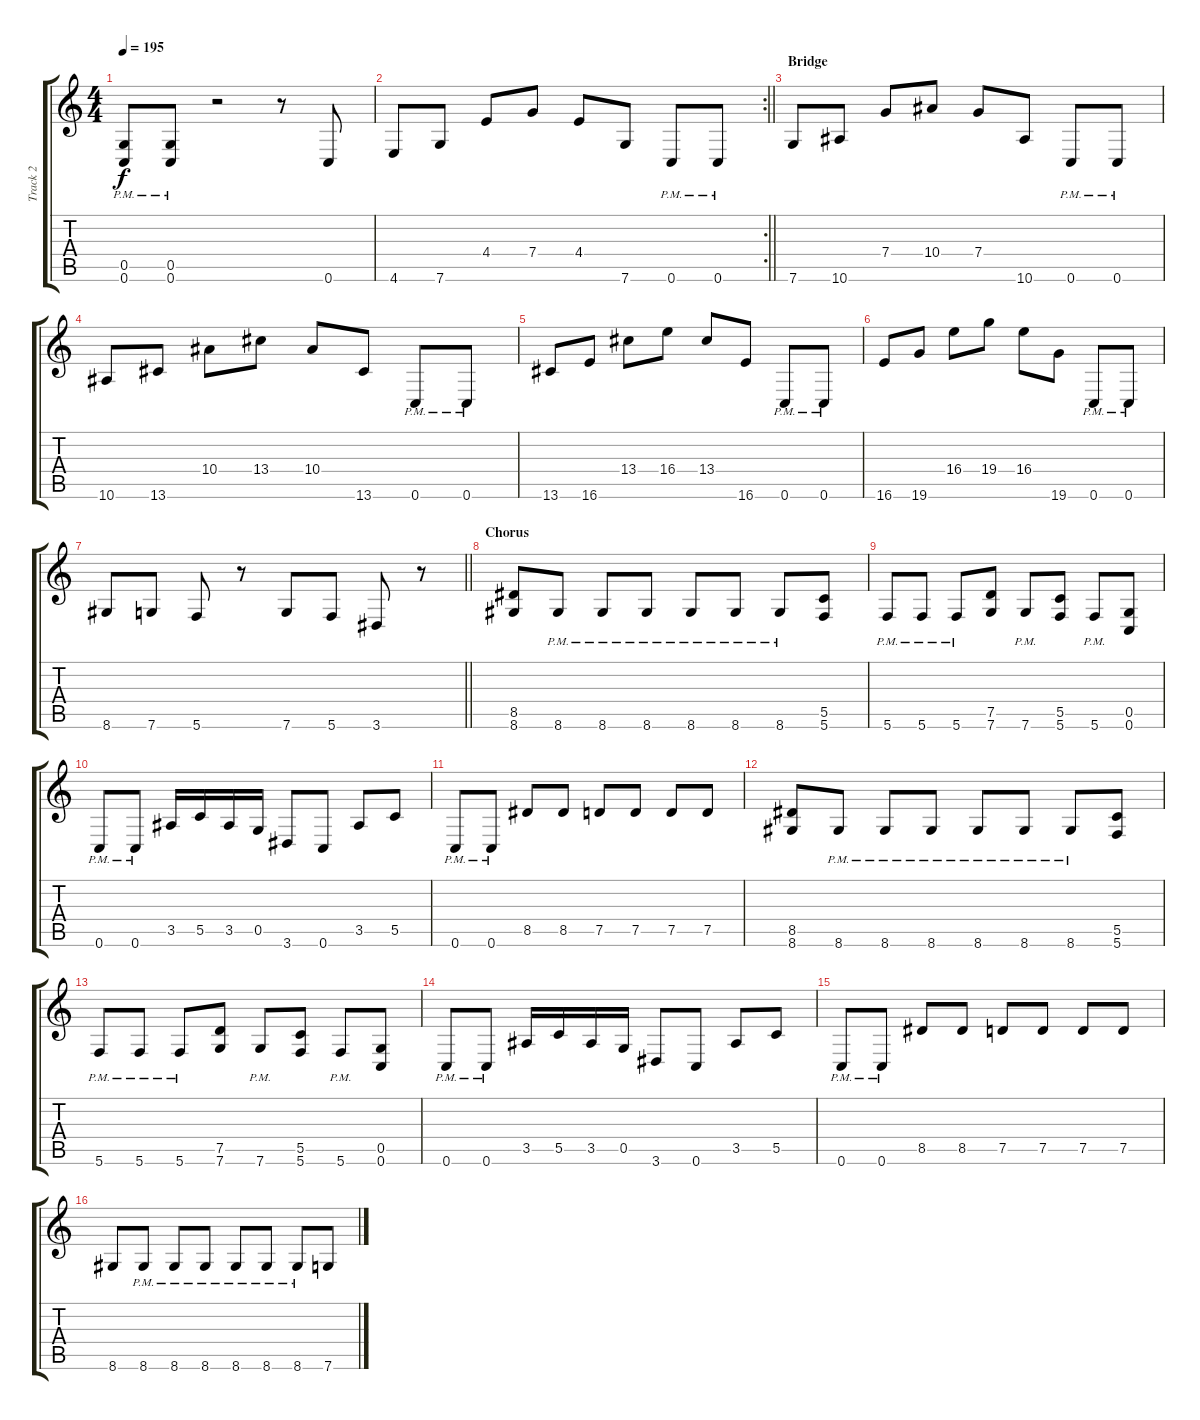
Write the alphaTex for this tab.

\track ("Track 2" "Track 2") {instrument distortionguitar}
\staff {score tabs}
\tuning (D4 A3 F3 C3 G2 C2) {hide}
\ts (4 4)
\tempo 195
\clef g2
\ks c
(0.5{pm} 0.6{pm}).8{dy f} (0.5{pm} 0.6{pm}).8 r.2 r.8 0.6.8 |
\rc 2
\barLineRight lightlight
4.6.8 7.6.8 4.4.8 7.4.8 4.4.8 7.6.8 0.6{pm}.8 0.6{pm}.8 |
\section ("" "Bridge")
7.6.8 10.6.8 7.4.8 10.4.8 7.4.8 10.6.8 0.6{pm}.8 0.6{pm}.8 |
10.6.8 13.6.8 10.4.8 13.4.8 10.4.8 13.6.8 0.6{pm}.8 0.6{pm}.8 |
13.6.8 16.6.8 13.4.8 16.4.8 13.4.8 16.6.8 0.6{pm}.8 0.6{pm}.8 |
16.6.8 19.6.8 16.4.8 19.4.8 16.4.8 19.6.8 0.6{pm}.8 0.6{pm}.8 |
\barLineRight lightlight
8.6.8 7.6.8 5.6.8 r.8 7.6.8 5.6.8 3.6.8 r.8 |
\section ("" "Chorus")
(8.5 8.6).8 8.6{pm}.8 8.6{pm}.8 8.6{pm}.8 8.6{pm}.8 8.6{pm}.8 8.6{pm}.8 (5.5 5.6).8 |
5.6{pm}.8 5.6{pm}.8 5.6{pm}.8 (7.5 7.6).8 7.6{pm}.8 (5.5 5.6).8 5.6{pm}.8 (0.5 0.6).8 |
0.6{pm}.8 0.6{pm}.8 3.5.16 5.5.16 3.5.16 0.5.16 3.6.8 0.6.8 3.5.8 5.5.8 |
0.6{pm}.8 0.6{pm}.8 8.5.8 8.5.8 7.5.8 7.5.8 7.5.8 7.5.8 |
(8.5 8.6).8 8.6{pm}.8 8.6{pm}.8 8.6{pm}.8 8.6{pm}.8 8.6{pm}.8 8.6{pm}.8 (5.5 5.6).8 |
5.6{pm}.8 5.6{pm}.8 5.6{pm}.8 (7.5 7.6).8 7.6{pm}.8 (5.5 5.6).8 5.6{pm}.8 (0.5 0.6).8 |
0.6{pm}.8 0.6{pm}.8 3.5.16 5.5.16 3.5.16 0.5.16 3.6.8 0.6.8 3.5.8 5.5.8 |
0.6{pm}.8 0.6{pm}.8 8.5.8 8.5.8 7.5.8 7.5.8 7.5.8 7.5.8 |
8.6.8 8.6{pm}.8 8.6{pm}.8 8.6{pm}.8 8.6{pm}.8 8.6{pm}.8 8.6{pm}.8 7.6.8
